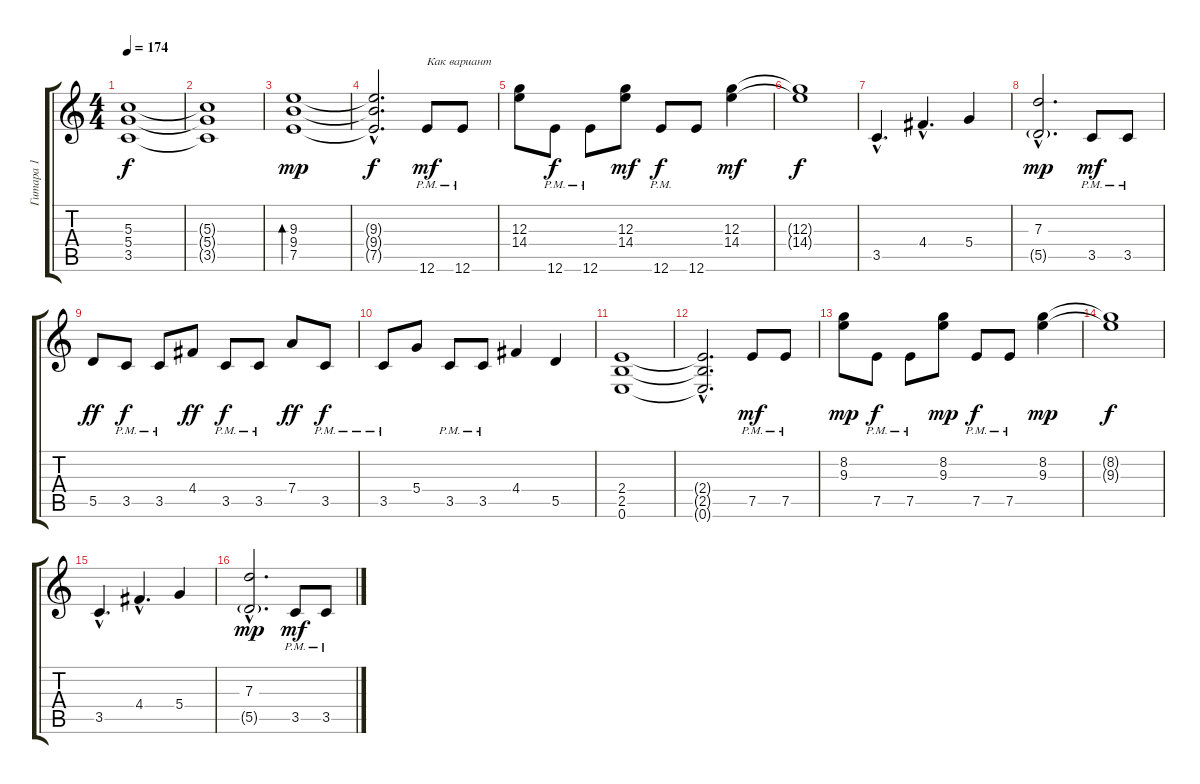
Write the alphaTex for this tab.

\track ("Гитара 1" "Гитара 1") {instrument distortionguitar}
\staff {score tabs}
\tuning (E4 B3 G3 D3 A2 E2) {hide}
\ts (4 4)
\tempo 174
\clef g2
\ks c
(5.3{t} 5.4{t} 3.5{t}).1{dy f} |
(5.3{t} 5.4{t} 3.5{t}).1 |
(9.3 9.4 7.5).1{bd 240 dy mp volume 11} |
(9.3{hac t} 9.4{hac t} 7.5{hac t}).2{d dy f} 12.6{pm}.8{txt "Как вариант" dy mf} 12.6{pm}.8 |
(12.3 14.4).8 12.6{pm}.8{dy f} 12.6{pm}.8 (12.3 14.4).8{dy mf} 12.6{pm}.8{dy f} 12.6.8 (12.3 14.4).4{dy mf} |
(12.3{t} 14.4{t}).1{dy f} |
3.5{hac}.4{d} 4.4{hac}.4{d} 5.4.4 |
(7.3{hac} 5.5{g hac}).2{d dy mp} 3.5{pm}.8{dy mf} 3.5{pm}.8 |
5.5.8{dy ff} 3.5{pm}.8{dy f} 3.5{pm}.8 4.4.8{dy ff} 3.5{pm}.8{dy f} 3.5{pm}.8 7.4.8{dy ff} 3.5{pm}.8{dy f} |
3.5{pm}.8 5.4.8 3.5{pm}.8 3.5{pm}.8 4.4.4 5.5.4 |
(2.4 2.5 0.6).1{volume 7} |
(2.4{hac t} 2.5{hac t} 0.6{hac t}).2{d} 7.5{pm}.8{dy mf volume 11} 7.5{pm}.8 |
(8.2 9.3).8{dy mp} 7.5{pm}.8{dy f} 7.5{pm}.8 (8.2 9.3).8{dy mp} 7.5{pm}.8{dy f} 7.5{pm}.8 (8.2 9.3).4{dy mp} |
(8.2{t} 9.3{t}).1{dy f} |
3.5{hac}.4{d} 4.4{hac}.4{d} 5.4.4 |
(7.3{hac} 5.5{g hac}).2{d dy mp} 3.5{pm}.8{dy mf} 3.5{pm}.8
